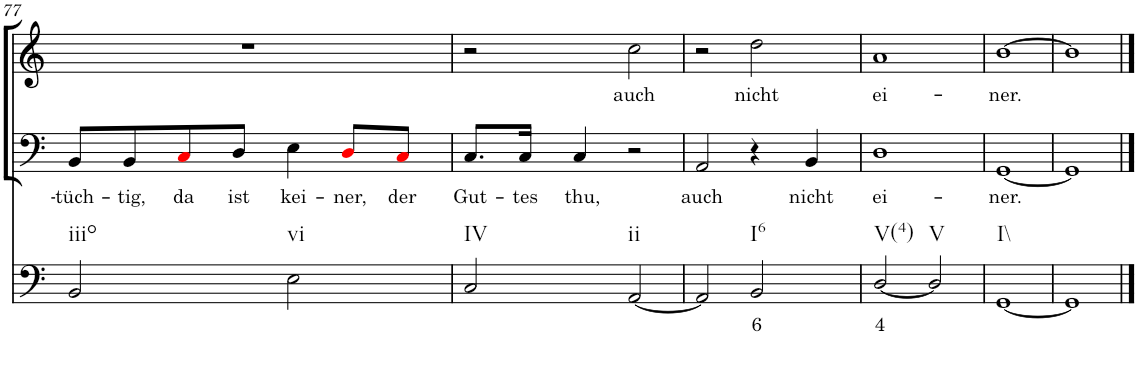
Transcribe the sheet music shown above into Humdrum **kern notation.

**kern	**text	**kern	**text	**kern	**text
*part3	*part3	*part2	*part2	*part1	*part1
*staff3	*staff3	*staff2	*staff2	*staff1	*staff1
*I"Continuo	*	*I"Bass	*	*I"Soprano	*
!!LO:PB:g=z
*clefF4	*	*clefF4	*	*clefG2	*
*k[]	*	*k[]	*	*k[]	*
*M4/4	*	*M4/4	*	*M4/4	*
=77	=77	=77	=77	=77	=77
!LO:TX:b:t=iiio	!	!	!	!	!
!	!	!	!LO:LY:b	!	!
2BB/	.	8BB/L	tüch-	1r	.
!	!	!	!LO:LY:b	!	!
.	.	8BB/	tig,	.	.
!	!	!	!LO:LY:b	!	!
.	.	8Ci/	da	.	.
!	!	!	!LO:LY:b	!	!
.	.	8D/J	ist	.	.
!LO:TX:b:t=vi	!	!	!	!	!
!	!	!	!LO:LY:b	!	!
2E\	.	4E\	kei-	.	.
!	!	!	!LO:LY:b	!	!
.	.	8Di/L	ner,	.	.
!	!	!	!LO:LY:b	!	!
.	.	8Ci/J	der	.	.
=78	=78	=78	=78	=78	=78
!LO:TX:b:t=IV	!	!	!	!	!
!	!	!	!LO:LY:b	!	!
2C/	.	8.C/L	Gut-	2r	.
!	!	!	!LO:LY:b	!	!
.	.	16C/Jk	tes	.	.
!	!	!	!LO:LY:b	!	!
.	.	4C/	thu,	.	.
!LO:TX:b:t=ii	!	!	!	!	!
!	!	!	!	!	!LO:LY:b
[2AA/	.	2r	.	2cc\	auch
=79	=79	=79	=79	=79	=79
!	!	!	!LO:LY:b	!	!
2AA/]	.	2AA/	auch	2r	.
!LO:TX:b:t=I6	!	!	!	!	!
!	!LO:LY:b	!	!	!	!LO:LY:b
2BB/	6	4r	.	2dd\	nicht
!	!	!	!LO:LY:b	!	!
.	.	4BB/	nicht	.	.
=80	=80	=80	=80	=80	=80
!LO:TX:b:t=V(4)	!	!	!	!	!
!	!LO:LY:b	!	!LO:LY:b	!	!LO:LY:b
[2D/	4	1D	ei-	1a	ei-
!LO:TX:b:t=V	!	!	!	!	!
2D/]	.	.	.	.	.
=81	=81	=81	=81	=81	=81
!LO:TX:b:t=I\\	!	!	!	!	!
!	!	!	!LO:LY:b	!	!LO:LY:b
[1GG	.	[1GG	ner.	[1b	ner.
=82	=82	=82	=82	=82	=82
1GG]	.	1GG]	.	1b]	.
==	==	==	==	==	==
*-	*-	*-	*-	*-	*-
